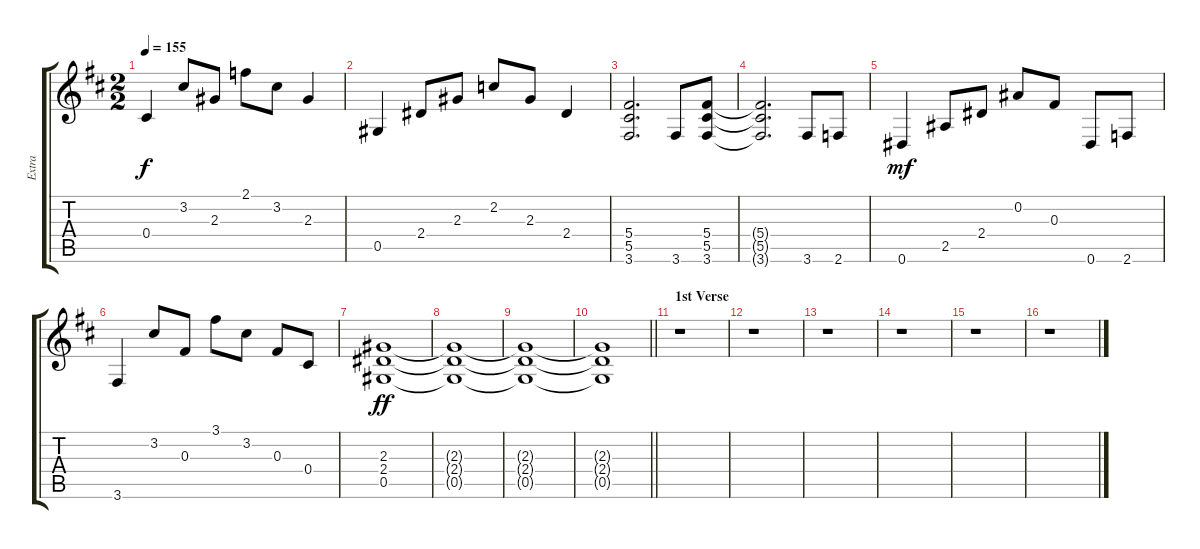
\track ("Extra" "Extra") {instrument distortionguitar}
\staff {score tabs}
\tuning (Eb4 Bb3 Gb3 Db3 Ab2 Eb2) {hide}
\ts (2 2)
\tempo 155
\clef g2
\ks d
0.4.4{dy f} 3.2.8 2.3.8 2.1.8 3.2.8 2.3.4 |
0.5.4 2.4.8 2.3.8 2.2.8 2.3.8 2.4.4 |
(5.4 5.5 3.6).2{d} 3.6.8 (5.4 5.5 3.6).8 |
(5.4{t} 5.5{t} 3.6{t}).2{d} 3.6.8 2.6.8 |
0.6.4{dy mf} 2.5.8 2.4.8 0.2.8 0.3.8 0.6.8 2.6.8 |
3.6.4 3.2.8 0.3.8 3.1.8 3.2.8 0.3.8 0.4.8 |
(2.3 2.4 0.5).1{dy ff} |
(2.3{t} 2.4{t} 0.5{t}).1 |
(2.3{t} 2.4{t} 0.5{t}).1 |
\barLineRight lightlight
(2.3{t} 2.4{t} 0.5{t}).1 |
\section ("" "1st Verse")
r.1 |
r.1 |
r.1 |
r.1 |
r.1 |
r.1
